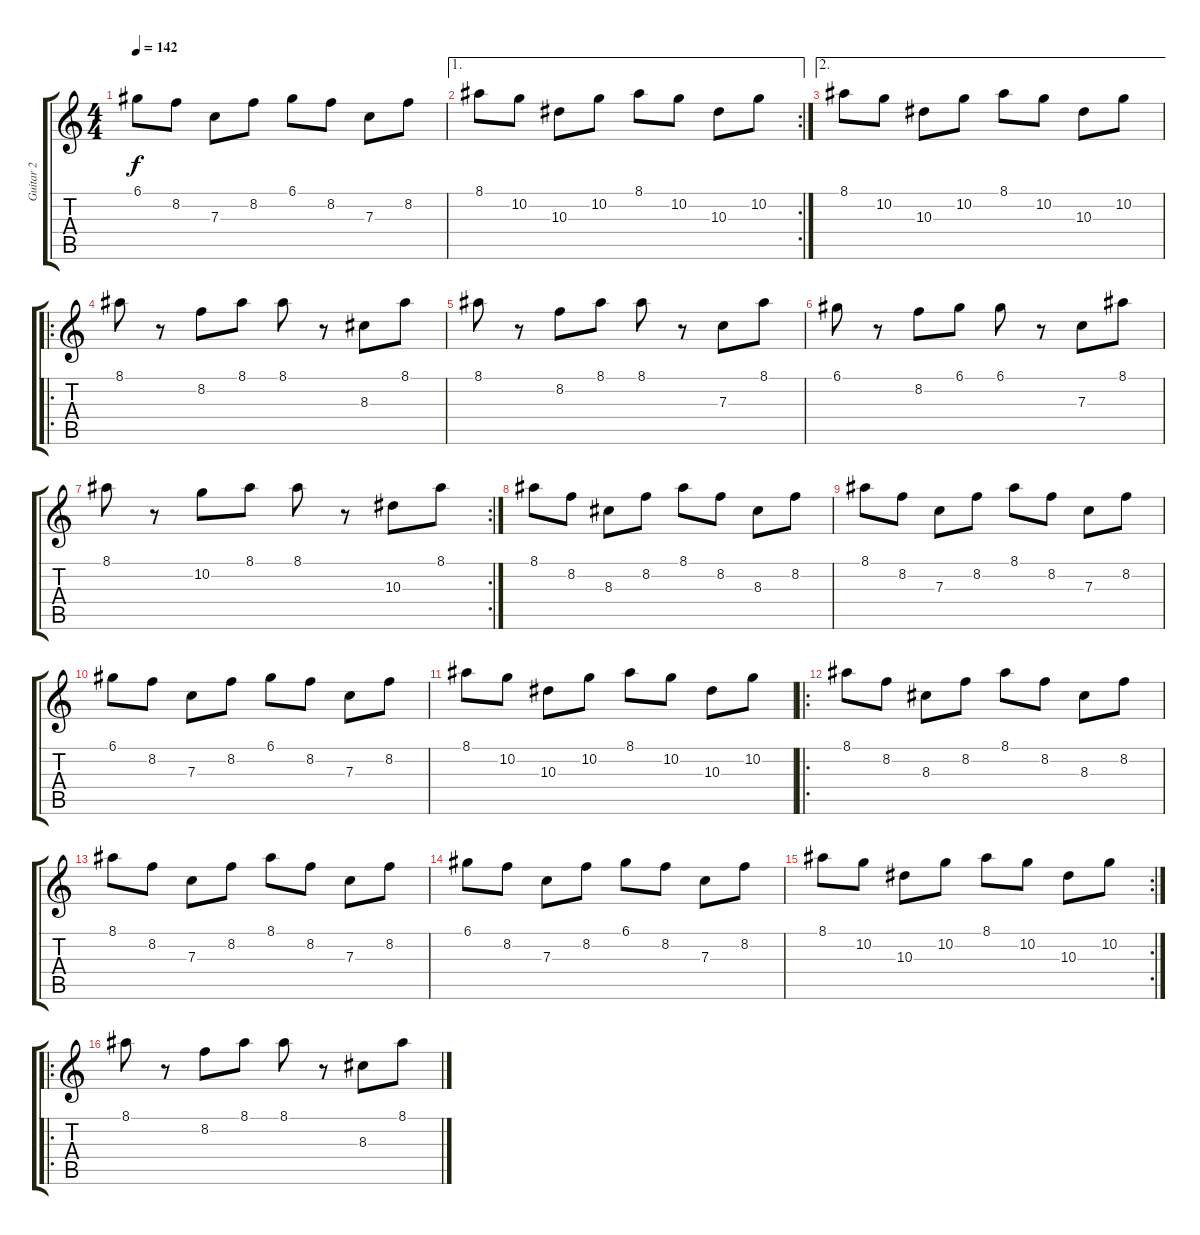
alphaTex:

\track ("Guitar 2" "Guitar 2") {instrument overdrivenguitar}
\staff {score tabs}
\tuning (D4 A3 F3 C3 G2 D2) {hide}
\ts (4 4)
\tempo 142
\clef g2
\ks c
6.1.8{dy f} 8.2.8 7.3.8 8.2.8 6.1.8 8.2.8 7.3.8 8.2.8 |
\ae 1
\rc 2
8.1.8 10.2.8 10.3.8 10.2.8 8.1.8 10.2.8 10.3.8 10.2.8 |
\ae 2
8.1.8 10.2.8 10.3.8 10.2.8 8.1.8 10.2.8 10.3.8 10.2.8 |
\ro
8.1.8 r.8 8.2.8 8.1.8 8.1.8 r.8 8.3.8 8.1.8 |
8.1.8 r.8 8.2.8 8.1.8 8.1.8 r.8 7.3.8 8.1.8 |
6.1.8 r.8 8.2.8 6.1.8 6.1.8 r.8 7.3.8 8.1.8 |
\rc 2
8.1.8 r.8 10.2.8 8.1.8 8.1.8 r.8 10.3.8 8.1.8 |
8.1.8 8.2.8 8.3.8 8.2.8 8.1.8 8.2.8 8.3.8 8.2.8 |
8.1.8 8.2.8 7.3.8 8.2.8 8.1.8 8.2.8 7.3.8 8.2.8 |
6.1.8 8.2.8 7.3.8 8.2.8 6.1.8 8.2.8 7.3.8 8.2.8 |
8.1.8 10.2.8 10.3.8 10.2.8 8.1.8 10.2.8 10.3.8 10.2.8 |
\ro
8.1.8 8.2.8 8.3.8 8.2.8 8.1.8 8.2.8 8.3.8 8.2.8 |
8.1.8 8.2.8 7.3.8 8.2.8 8.1.8 8.2.8 7.3.8 8.2.8 |
6.1.8 8.2.8 7.3.8 8.2.8 6.1.8 8.2.8 7.3.8 8.2.8 |
\rc 2
8.1.8 10.2.8 10.3.8 10.2.8 8.1.8 10.2.8 10.3.8 10.2.8 |
\ro
8.1.8 r.8 8.2.8 8.1.8 8.1.8 r.8 8.3.8 8.1.8
